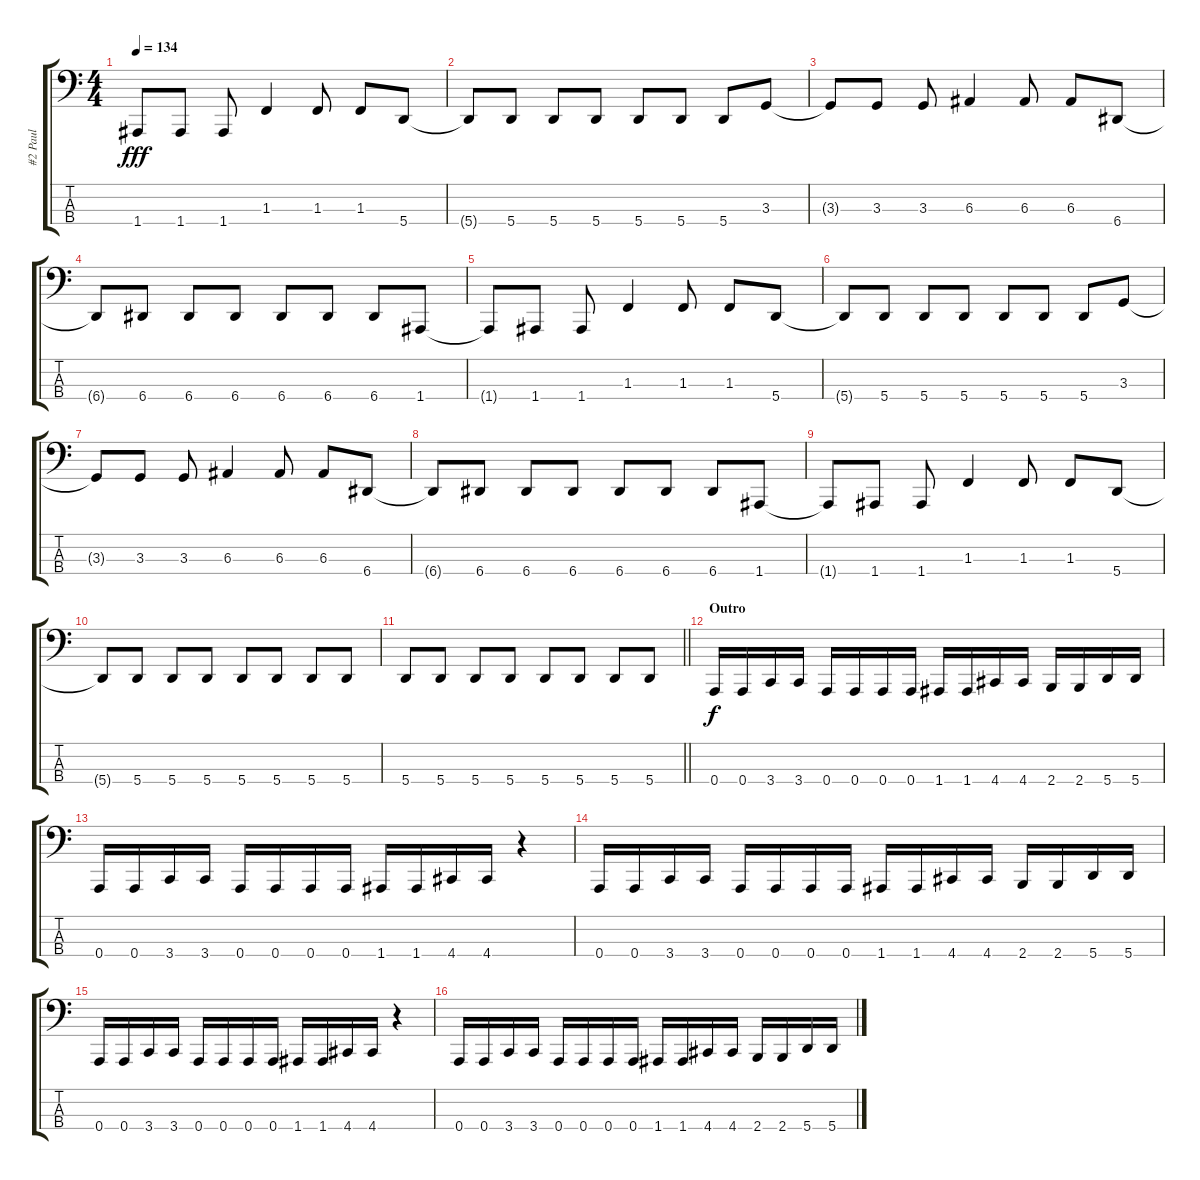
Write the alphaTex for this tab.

\track ("#2 Paul" "#2 Paul") {instrument electricbasspick}
\staff {score tabs}
\tuning (D2 A1 E1 A0) {hide}
\ts (4 4)
\tempo 134
\clef f4
\ks c
1.4{t}.8{dy fff} 1.4.8 1.4.8 1.3.4 1.3.8 1.3.8 5.4.8 |
5.4{t}.8 5.4.8 5.4.8 5.4.8 5.4.8 5.4.8 5.4.8 3.3.8 |
3.3{t}.8 3.3.8 3.3.8 6.3.4 6.3.8 6.3.8 6.4.8 |
6.4{t}.8 6.4.8 6.4.8 6.4.8 6.4.8 6.4.8 6.4.8 1.4.8 |
1.4{t}.8 1.4.8 1.4.8 1.3.4 1.3.8 1.3.8 5.4.8 |
5.4{t}.8 5.4.8 5.4.8 5.4.8 5.4.8 5.4.8 5.4.8 3.3.8 |
3.3{t}.8 3.3.8 3.3.8 6.3.4 6.3.8 6.3.8 6.4.8 |
6.4{t}.8 6.4.8 6.4.8 6.4.8 6.4.8 6.4.8 6.4.8 1.4.8 |
1.4{t}.8 1.4.8 1.4.8 1.3.4 1.3.8 1.3.8 5.4.8 |
5.4{t}.8 5.4.8 5.4.8 5.4.8 5.4.8 5.4.8 5.4.8 5.4.8 |
\barLineRight lightlight
5.4.8 5.4.8 5.4.8 5.4.8 5.4.8 5.4.8 5.4.8 5.4.8 |
\section ("" "Outro")
0.4.16{dy f} 0.4.16 3.4.16 3.4.16 0.4.16 0.4.16 0.4.16 0.4.16 1.4.16 1.4.16 4.4.16 4.4.16 2.4.16 2.4.16 5.4.16 5.4.16 |
0.4.16 0.4.16 3.4.16 3.4.16 0.4.16 0.4.16 0.4.16 0.4.16 1.4.16 1.4.16 4.4.16 4.4.16 r.4 |
0.4.16 0.4.16 3.4.16 3.4.16 0.4.16 0.4.16 0.4.16 0.4.16 1.4.16 1.4.16 4.4.16 4.4.16 2.4.16 2.4.16 5.4.16 5.4.16 |
0.4.16 0.4.16 3.4.16 3.4.16 0.4.16 0.4.16 0.4.16 0.4.16 1.4.16 1.4.16 4.4.16 4.4.16 r.4 |
0.4.16 0.4.16 3.4.16 3.4.16 0.4.16 0.4.16 0.4.16 0.4.16 1.4.16 1.4.16 4.4.16 4.4.16 2.4.16 2.4.16 5.4.16 5.4.16
